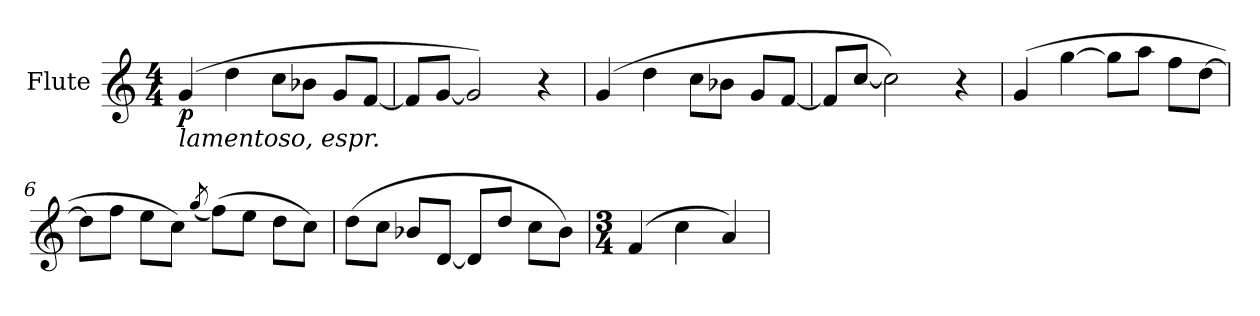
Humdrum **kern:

**kern	**dynam
*part1	*part1
*staff1	*staff1
*I"Flute	*
*I'Fl.	*
*clefG2	*
*k[]	*
*M4/4	*
*MM108	*
=1	=1
!LO:TX:b:i:t=lamentoso, espr.	!
!	!LO:DY:b
(>4g/	p
4dd\	.
8cc\L	.
8b-X\J	.
8g/L	.
[8f/J	.
=2	=2
8f/L]	.
[8g/J	.
2g/])	.
4r	.
=3	=3
(>4g/	.
4dd\	.
8cc\L	.
8b-X\J	.
8g/L	.
[8f/J	.
=4	=4
8f/L]	.
[8cc/J	.
2cc\])	.
4r	.
=5	=5
(>4g/	.
[4gg\	.
8gg\L]	.
8aa\J	.
8ff\L	.
[8dd\J	.
!!LO:LB:g=z
=6	=6
8dd\L]	.
8ff\J	.
8ee\L	.
8cc\J)	.
(<8qgg/	.
(>8ff\L)	.
8ee\J	.
8dd\L	.
8cc\J)	.
=7	=7
(>8dd\L	.
8cc\J	.
8b-X/L	.
[8d/J	.
8d/L]	.
8dd/J	.
8cc\L	.
8b-\J)	.
=8	=8
*M3/4	*
(>4f/	.
4cc\	.
4a/)	.
=	=
*-	*-
